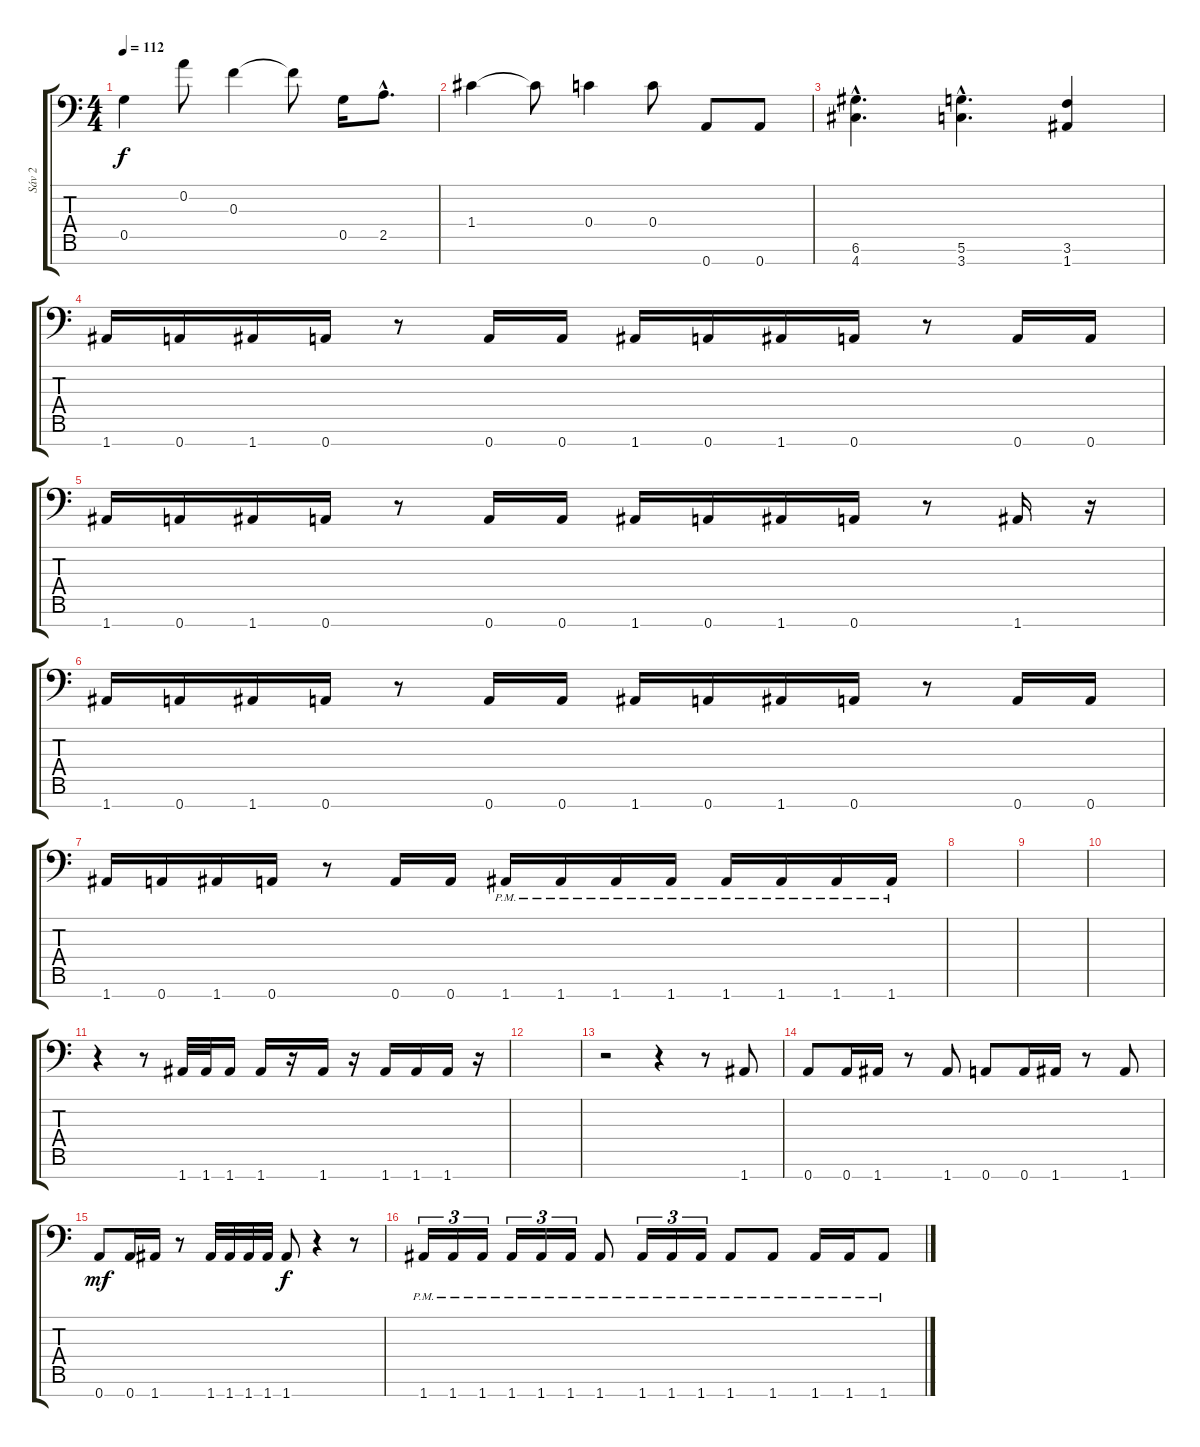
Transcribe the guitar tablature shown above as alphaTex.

\track ("Sáv 2" "Sáv 2") {instrument distortionguitar}
\staff {score tabs}
\tuning (D4 A3 F3 C3 G2 D2 A1) {hide}
\ts (4 4)
\tempo 112
\clef f4
\ks c
0.5.4{dy f} 0.2.8 0.3.4 0.3{t}.8 0.5.16 2.5{hac}.8{d} |
1.4.4 1.4{t}.8 0.4.4 0.4.8 0.7.8 0.7.8 |
(6.6{hac} 4.7{hac}).4{d} (5.6{hac} 3.7{hac}).4{d} (3.6 1.7).4 |
1.7.16 0.7.16 1.7.16 0.7.16 r.8 0.7.16 0.7.16 1.7.16 0.7.16 1.7.16 0.7.16 r.8 0.7.16 0.7.16 |
1.7.16 0.7.16 1.7.16 0.7.16 r.8 0.7.16 0.7.16 1.7.16 0.7.16 1.7.16 0.7.16 r.8 1.7.16 r.16 |
1.7.16 0.7.16 1.7.16 0.7.16 r.8 0.7.16 0.7.16 1.7.16 0.7.16 1.7.16 0.7.16 r.8 0.7.16 0.7.16 |
1.7.16 0.7.16 1.7.16 0.7.16 r.8 0.7.16 0.7.16 1.7{pm}.16 1.7{pm}.16 1.7{pm}.16 1.7{pm}.16 1.7{pm}.16 1.7{pm}.16 1.7{pm}.16 1.7{pm}.16 |
|
|
|
r.4 r.8 1.7.32 1.7.32 1.7.16 1.7.16 r.16 1.7.16 r.16 1.7.16 1.7.16 1.7.16 r.16 |
|
r.2 r.4 r.8 1.7.8 |
0.7.8 0.7.16 1.7.16 r.8 1.7.8 0.7.8 0.7.16 1.7.16 r.8 1.7.8 |
0.7.8{dy mf} 0.7.16 1.7.16 r.8 1.7.32 1.7.32 1.7.32 1.7.32 1.7.8{dy f} r.4 r.8 |
1.7{pm}.16{tu (3 2)} 1.7{pm}.16{tu (3 2)} 1.7{pm}.16{tu (3 2)} 1.7{pm}.16{tu (3 2)} 1.7{pm}.16{tu (3 2)} 1.7{pm}.16{tu (3 2)} 1.7{pm}.8 1.7{pm}.16{tu (3 2)} 1.7{pm}.16{tu (3 2)} 1.7{pm}.16{tu (3 2)} 1.7{pm}.8 1.7{pm}.8 1.7{pm}.16 1.7{pm}.16 1.7{pm}.8
